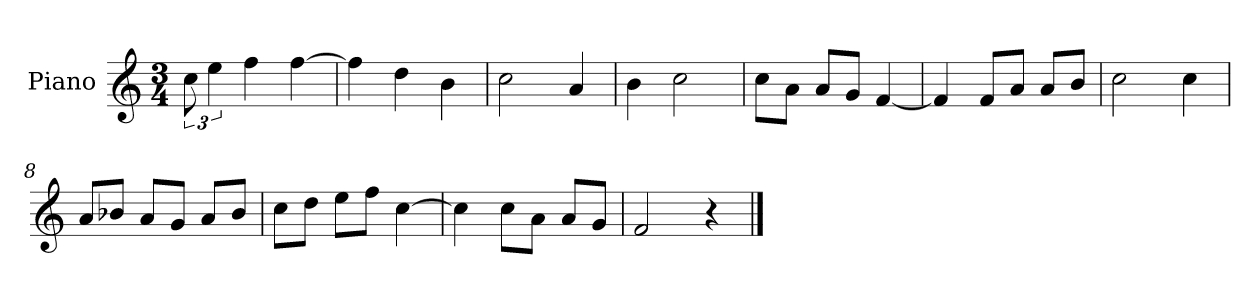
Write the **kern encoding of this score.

**kern
*part1
*staff1
*I"Piano
*I'P-no
*clefG2
*k[]
*M3/4
*MM181
=1
12cc\
6ee\
4ff\
[4ff\
=2
4ff\]
4dd\
4b\
=3
2cc\
4a/
=4
4b\
2cc\
=5
8cc\L
8a\J
8a/L
8g/J
[4f/
=6
4f/]
8f/L
8a/J
8a/L
8b/J
=7
2cc\
4cc\
=8
8a/L
8b-X/J
8a/L
8g/J
8a/L
8b-/J
=9
8cc\L
8dd\J
8ee\L
8ff\J
[4cc\
!!LO:LB:g=z
=10
4cc\]
8cc\L
8a\J
8a/L
8g/J
=11
2f/
4r
==
*-
